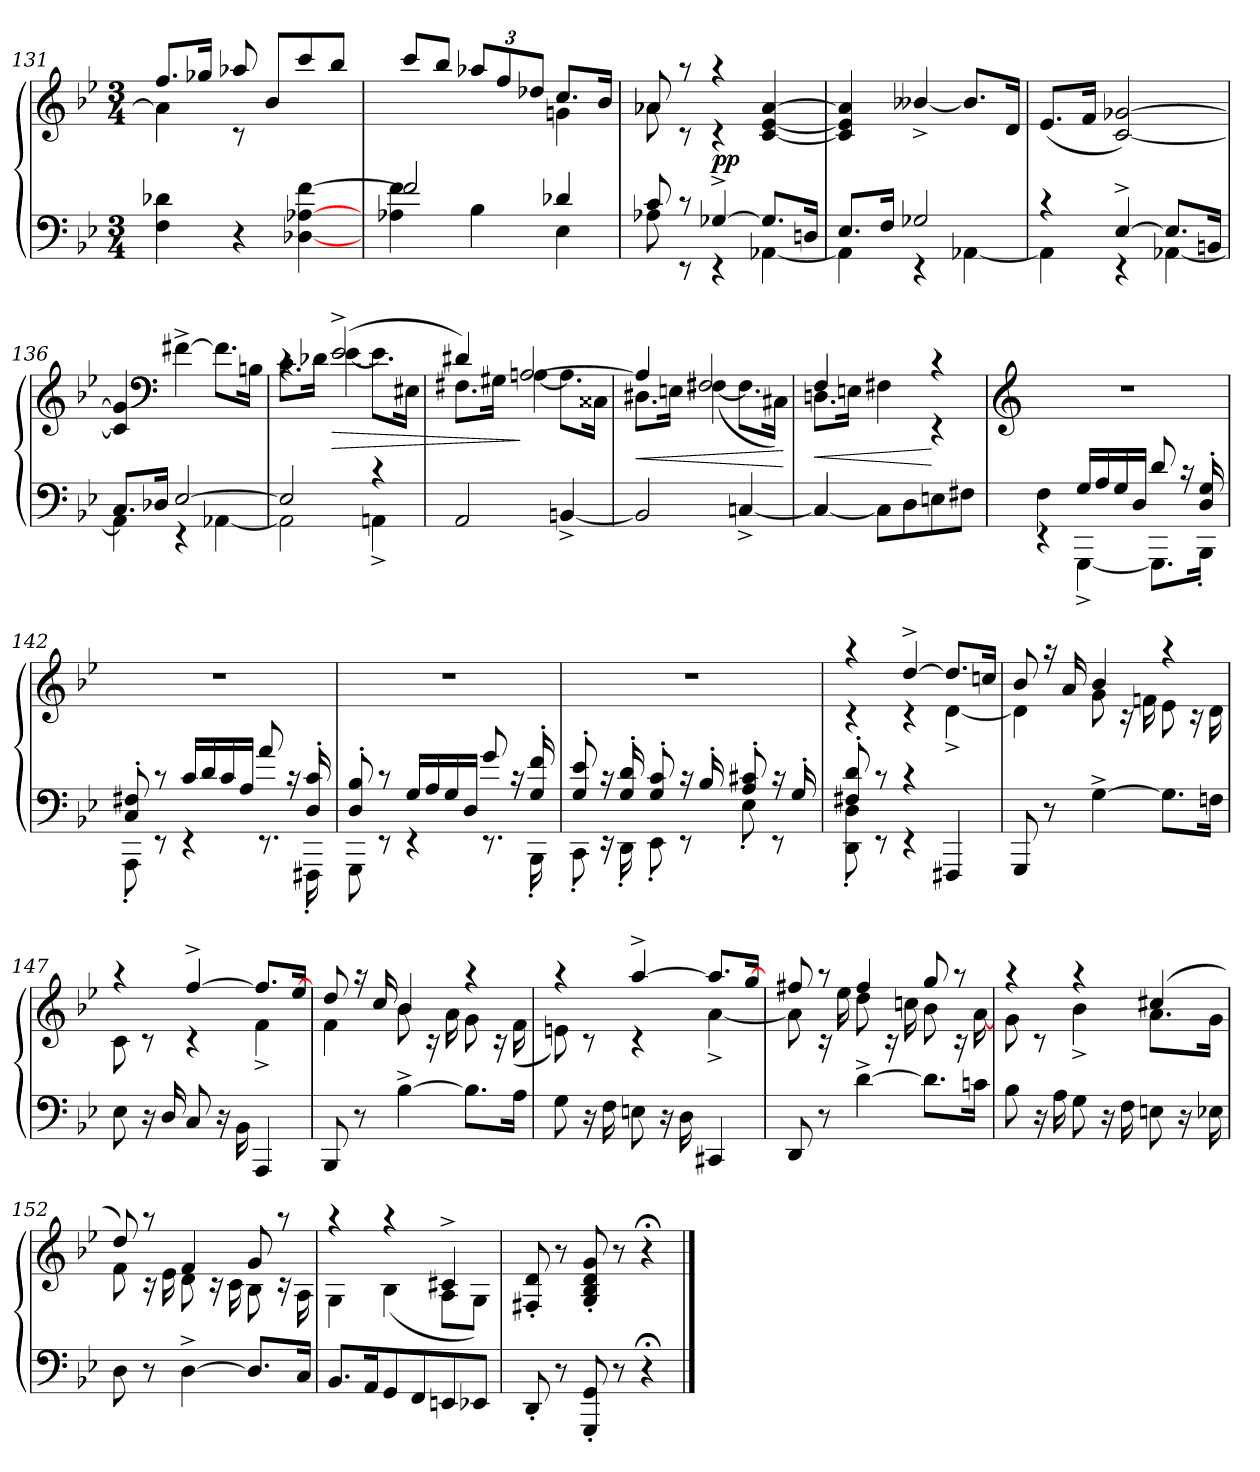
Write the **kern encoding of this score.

**kern	**kern	**dynam
*part1	*part1	*part1
*staff2	*staff1	*staff1/2
*clefF4	*clefG2	*
*k[b-e-]	*k[b-e-]	*
*B-:	*B-:	*
*M3/4	*M3/4	*
=131	=131	=131
*^	*^	*
4F\ 4d-X\	2ryy	8.ff/L	4a-\]	.
.	.	16gg-X/Jk	.	.
4r	.	8aa-X/	8rc	.
.	.	8b-/L	8ryy	.
[4D-X\ [4A-X\ [4f\	4ryy	8ccc/	4ryy	.
.	.	8bb-/J	.	.
=132	=132	=132	=132	=132
2f/]	4A-\ 4f\	8ccc/L	2ryy	.
.	.	8bb-/J	.	.
*	*	*Xbrackettup	*	*
.	4B-\	12aa-X/L	.	.
.	.	12ff/	.	.
.	.	12dd-X/J	.	.
4d-X/	4E-\	8.cc/L	4gni\	.
.	.	16b-/Jk	.	.
=133	=133	=133	=133	=133
8c/	8A-X\	8a-X/	8a-\	.
8rc	8rEE	8raa	8rc	.
!	!	!	!	!LO:DY:b
!	!	!	!	!LO:DY:n=1:b
[>4G-X^>/	4rEE	4raa	4rc	p p
8.G-/L]	[<4AA-X\	[>4c/ [>4e-/ [>4a-/	4ryy	.
16Dni/Jk	.	.	.	.
!!LO:LB:g=z	!!
=134	=134	=134	=134	=134
8.E-/L	4AA-\]	4c/] 4e-/] 4a-/]	2ryy	.
16F/Jk	.	.	.	.
2G-X/	4rEE	[4b--X^>/	.	.
.	[<4AA-X\	8.b--/L]	4ryy	.
.	.	16d/Jk	.	.
!!LO:PB:g=z	!!
=135	=135	=135	=135	=135
4rc	4AA-\]	(>8.e-/L	2ryy	.
.	.	16f/Jk	.	.
[>4E-^>/	4rEE	[2c/ [2g-X/)	.	.
8.E-/L]	[<4AA-X\	.	4ryy	.
16BBn/Jk	.	.	.	.
=136	=136	=136	=136	=136
8.C/L	4AA-\]	4c/] 4g-/]	4ryy	.
16D-/Jk	.	.	.	.
*	*	*clefF4	*	*
[>2E-/	4rEE	[4f#X^>\	4ryy	.
.	[<4AA-X\	8.f#\L]	4ryy	.
.	.	16Bn\Jk	.	.
=137	=137	=137	=137	=137
2E-/]	2AA-\]	4rc	8.c\L	.
.	.	.	16d-X\Jk	.
!	!	!	!	!LO:HP:b
.	.	(>2e-^>/	[<4e-\	>
4rc	4AAn^<\	.	8.e-\L]	.
.	.	.	16E#X\Jk	.
=138	=138	=138	=138	=138
2AA/	2ryy	4d#X/)	8.F#X\L	.
.	.	.	16G#X\Jk	.
.	.	[>2Ani/	[<4A\	]
[4BBn^</	4ryy	.	8.A\L]	.
.	.	.	16C##X\Jk	.
!!LO:LB:g=z	!!
=139	=139	=139	=139	=139
!	!	!	!	!LO:HP:b
2BB/]	2ryy	4A/]	8.D#X\L	<
.	.	.	16En\Jk	.
.	.	2F#X/	(>[<4F#\	.
[4Cni^</	4ryy	.	8.F#\L]	.
.	.	.	16C#X\Jk)	.
*v	*v	*	*	*
*	*v	*v	*
.	.	[
!!LO:LB:g=z
=140	=140	=140
*^	*	*
!	!	!	!LO:HP:b
*	*	*^	*
4C/_	2ryy	4F/	8.Dni\L	<
.	.	.	16En\Jk	.
8C\L]	.	4F#X\	4ryy	.
8D\	.	.	.	.
8En\	4ryy	4rc	4rEE	[
8F#X\J	.	.	.	.
=141	=141	=141	=141	=141
*	*	*clefG2	*	*
4F\	4rEE	2.r	2ryy	.
16G/LL	[<4GGG^<\	.	.	.
16A/	.	.	.	.
16G/	.	.	.	.
16D/JJ	.	.	.	.
8d/	8.GGG\L]	.	4ryy	.
16rc	.	.	.	.
16D/'> 16G/'>	16BBB-'<\Jk	.	.	.
=142	=142	=142	=142	=142
8C/'> 8F#X/'>	8AAA'<\	2.r	2ryy	.
8rc	8rEE	.	.	.
16c/LL	4rEE	.	.	.
16d/	.	.	.	.
16c/	.	.	.	.
16A/JJ	.	.	.	.
8a/	8.rEE	.	4ryy	.
16rc	.	.	.	.
16D/'> 16c/'>	16FFF#X'<\	.	.	.
!!LO:LB:g=z	!!
=143	=143	=143	=143	=143
8D/'> 8B-/'>	8GGG\	2.r	2ryy	.
8rc	8rEE	.	.	.
16G/LL	4rEE	.	.	.
16A/	.	.	.	.
16G/	.	.	.	.
16D/JJ	.	.	.	.
8g/	8.rEE	.	4ryy	.
16rc	.	.	.	.
16G/'> 16f/'>	16BBB-'<\	.	.	.
!!LO:LB:g=z	!!
=144	=144	=144	=144	=144
8G/'> 8e-/'>	8CC'<\	2.r	2ryy	.
16rc	16rEE	.	.	.
16G/'> 16d/'>	16DD'<\	.	.	.
8G/'> 8c/'>	8EE-'<\	.	.	.
16rc	8rEE	.	.	.
16B-'>/	.	.	.	.
8A/'> 8c#X/'>	8E-'<\	.	4ryy	.
16rc	8rEE	.	.	.
16G'>/	.	.	.	.
=145	=145	=145	=145	=145
8F#X/'> 8d/'>	8DD\'< 8D\'<	4raa	4rc	.
8rc	8rEE	.	.	.
4rc	4rEE	[>4dd^>/	4rc	.
4FFF#X/	4ryy	8.dd/L]	[<4d^<\	.
.	.	16ccni/Jk	.	.
=146	=146	=146	=146	=146
8GGG/	2ryy	8b-/	4d\]	.
8r	.	16raa	.	.
.	.	16a/	.	.
[4G^>\	.	4b-/	8g\	.
.	.	.	16rc	.
.	.	.	16fni\	.
8.G\L]	4ryy	4raa	8e-\	.
.	.	.	16rc	.
(>16Fni\Jk	.	.	16d\	.
=147	=147	=147	=147	=147
8E-\	2ryy	4raa	8c\)	.
16r	.	.	8rc	.
16D/	.	.	.	.
8C/	.	[>4ff^>/	4rc	.
16r	.	.	.	.
16BB-\	.	.	.	.
4AAA/	4ryy	8.ff/L]	4f^<\	.
.	.	[>16ee-/Jk	.	.
*v	*v	*	*	*
!!LO:LB:g=z	!!
=148	=148	=148	=148
8BBB-/	8dd/	4f\	.
8r	16raa	.	.
.	16cc/	.	.
[4B-^>\	4b-/	8b-\	.
.	.	16rc	.
.	.	16a\	.
8.B-\L]	4raa	8g\	.
.	.	16rc	.
16A\Jk	.	(<16f\	.
=149	=149	=149	=149
8G\	4raa	8en\)	.
16r	.	8rc	.
16F\	.	.	.
8En\	[>4aa^>/	4rc	.
16r	.	.	.
16D\	.	.	.
4CC#X/	8.aa/L]	[<4a^<\	.
.	[>16gg/Jk	.	.
=150	=150	=150	=150
8DD/	8ff#X/	8a\]	.
8r	8raa	16rc	.
.	.	16ee-i\	.
[4d^>\	4ff#/	8dd\	.
.	.	16rc	.
.	.	16ccni\	.
8.d\L]	8gg/	8b-\	.
.	8raa	16rc	.
16cni\Jk	.	[<16a\	.
!!LO:PB:g=z	!!
=151	=151	=151	=151
8B-\	4raa	8g\	.
16r	.	8rc	.
16A\	.	.	.
8G\	4raa	4b-^<\	.
16r	.	.	.
16F\	.	.	.
8En\	(>4cc#X/	8.a\L	.
16r	.	.	.
16E-X\	.	16g\Jk	.
=152	=152	=152	=152
8D\	8dd/)	8f\	.
8r	8raa	16rc	.
.	.	16e-\	.
[4D^>\	4f/	8d\	.
.	.	16rc	.
.	.	16c\	.
8.D/L]	8g/	8B-\	.
.	8raa	16rc	.
(<16C/Jk	.	16A\	.
=153	=153	=153	=153
8.BB-/L	4raa	4G\)	.
16AA/k	.	.	.
8GG/	4raa	(<4B-\	.
8FF/	.	.	.
8EEn/	4c#X^>/	8A\L	.
8EE-X/J	.	8G\J)	.
=154	=154	=154	=154
8DD'</	8F#X/'< 8d/'<	2ryy	.
8r	8r	.	.
8GGG/'< 8GG/'<	8G/'< 8B-/'< 8d/'< 8g/'<	.	.
8r	8r	.	.
4r;	4r;<	4ryy	.
*	*v	*v	*
==	==	==
*-	*-	*-
